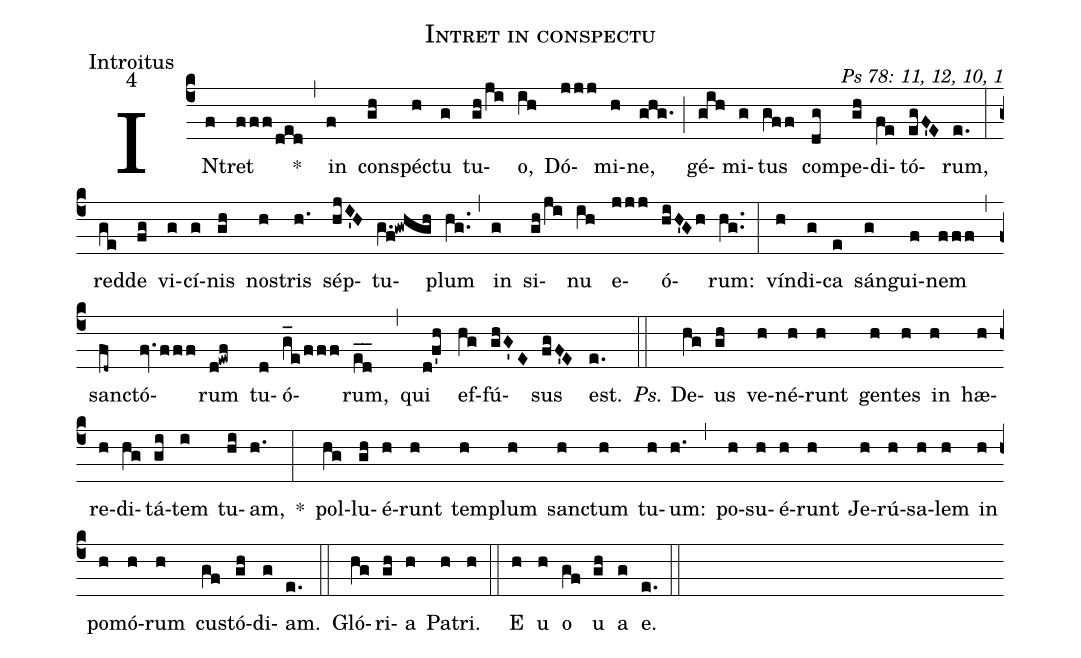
name: Intret in conspectu;
office-part: Introitus;
mode: 4;
commentary: Ps 78: 11, 12, 10, 1;
%%
(c4) IN(f)tret(fff/ded) *(,)
in(f) con(gh)spéc(h)tu(g) tu(gh/ji)o,(ih) Dó(jjj)mi(h)ne,(ghg.) (;) gé(gih)mi(g)tus(gff) com(dg)pe(gh)di(fe)tó(egF'E)rum,(e.) (:)
red(ge)de(fg) vi(g)cí(g)nis(gh) nos(h)tris(h.) sép(hjI'H)tu(g.f!gwhgh)plum(hg..) (,) in(g) si(gh/ji)nu(ih) e(jjj)ó(hiH'Gh)rum:(hg..) (:)
vín(h)di(g)ca(e) sán(g)gui(f)nem(fff) (,) sanc(fd~)tó(fv.fff)rum(d!ewf) tu(d)ó(g_e/fff)rum,(e_d_) (,) qui(d!f'h) ef(hg)fú(ghG'E)sus(fgF'E) est.(e.) (::)
<i>Ps.</i> De(hg)us(gh) ve(h)né(h)runt(h) gen(h)tes(h) in(h) hæ(h)re(h)di(hg)tá(gi)tem(i) tu(hi)am,(h.) *(:)
pol(hg)lu(gh)é(h)runt(h) tem(h)plum(h) sanc(h)tum(h) tu(h)um:(h.) (,) po(h)su(h)é(h)runt(h) Je(h)rú(h)sa(h)lem(h) in(h) po(h)mó(h)rum(h) cus(gf)tó(gh)di(g)am.(e.) (::)
Gló(hg)ri(gh)a(h) Pa(h)tri.(h) (::)
<eu>E(h) u(h) o(gf) u(gh) a(g) e.</eu>(e.) (::)
